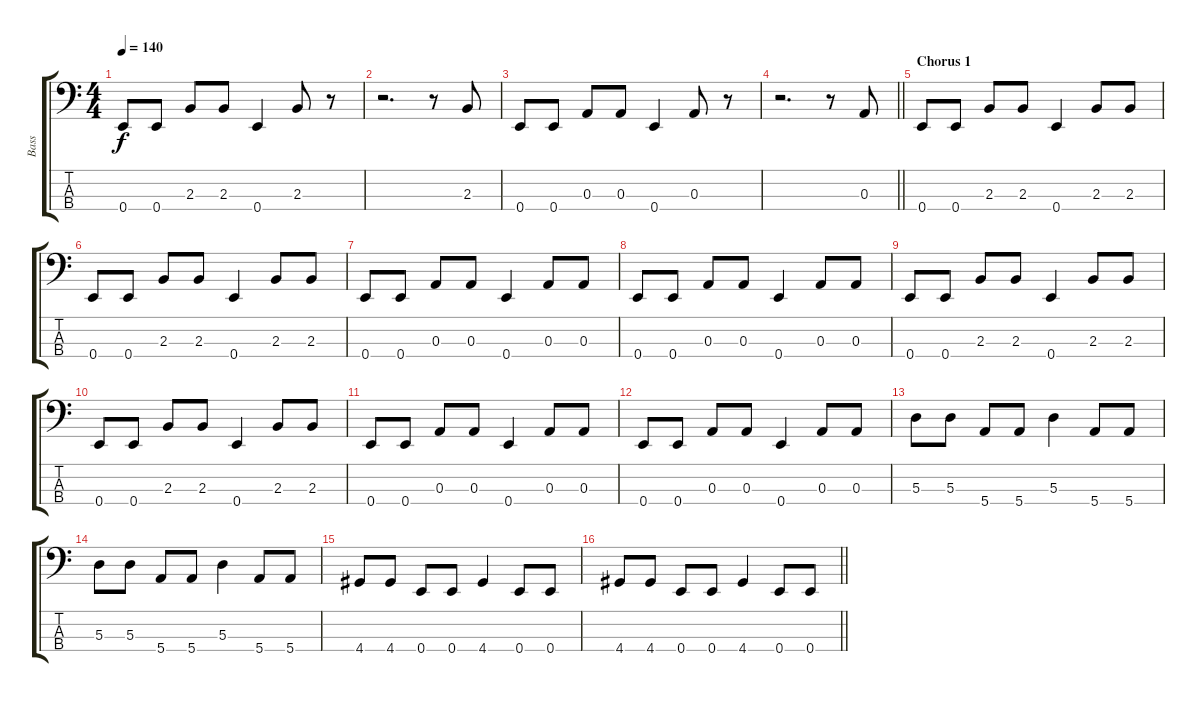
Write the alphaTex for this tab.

\track ("Bass" "Bass") {instrument electricbassfinger}
\staff {score tabs}
\tuning (G2 D2 A1 E1) {hide}
\ts (4 4)
\tempo 140
\clef f4
\ks c
0.4.8{dy f} 0.4.8 2.3.8 2.3.8 0.4.4 2.3.8 r.8 |
r.2{d} r.8 2.3.8 |
0.4.8 0.4.8 0.3.8 0.3.8 0.4.4 0.3.8 r.8 |
\barLineRight lightlight
r.2{d} r.8 0.3.8 |
\section ("" "Chorus 1")
0.4.8 0.4.8 2.3.8 2.3.8 0.4.4 2.3.8 2.3.8 |
0.4.8 0.4.8 2.3.8 2.3.8 0.4.4 2.3.8 2.3.8 |
0.4.8 0.4.8 0.3.8 0.3.8 0.4.4 0.3.8 0.3.8 |
0.4.8 0.4.8 0.3.8 0.3.8 0.4.4 0.3.8 0.3.8 |
0.4.8 0.4.8 2.3.8 2.3.8 0.4.4 2.3.8 2.3.8 |
0.4.8 0.4.8 2.3.8 2.3.8 0.4.4 2.3.8 2.3.8 |
0.4.8 0.4.8 0.3.8 0.3.8 0.4.4 0.3.8 0.3.8 |
0.4.8 0.4.8 0.3.8 0.3.8 0.4.4 0.3.8 0.3.8 |
5.3.8 5.3.8 5.4.8 5.4.8 5.3.4 5.4.8 5.4.8 |
5.3.8 5.3.8 5.4.8 5.4.8 5.3.4 5.4.8 5.4.8 |
4.4.8 4.4.8 0.4.8 0.4.8 4.4.4 0.4.8 0.4.8 |
\barLineRight lightlight
4.4.8 4.4.8 0.4.8 0.4.8 4.4.4 0.4.8 0.4.8
